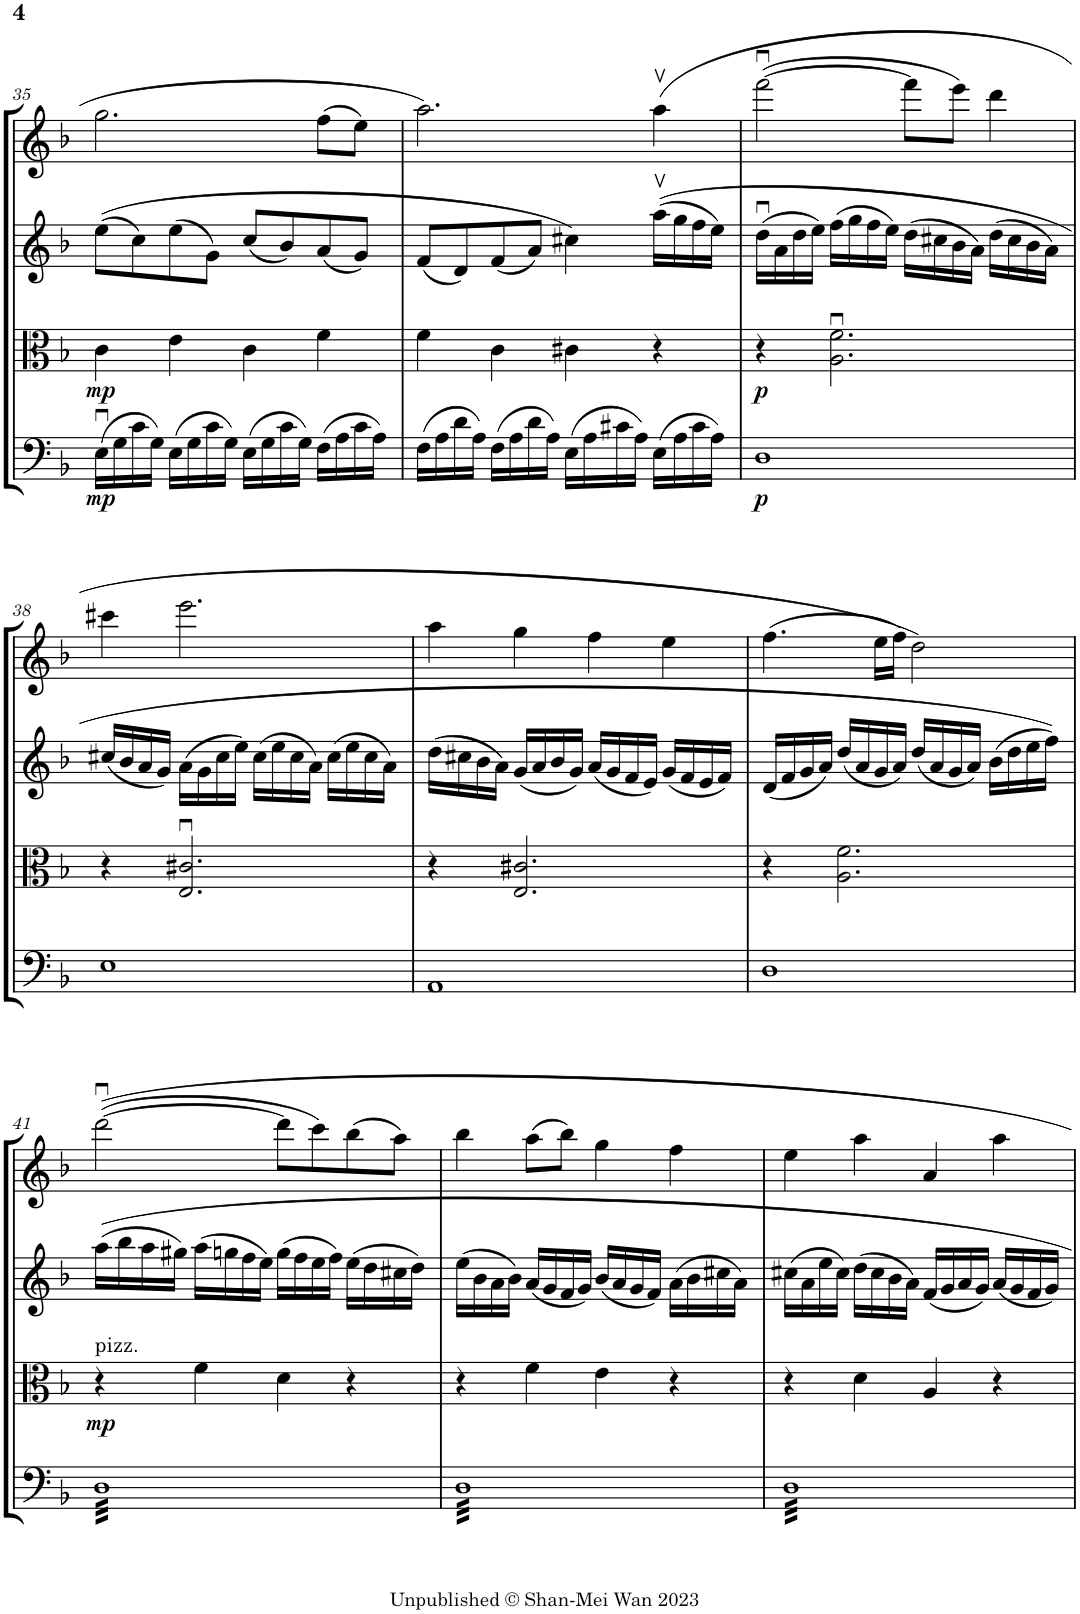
**kern	**dynam	**kern	**dynam	**kern	**kern
*part4	*part4	*part3	*part3	*part2	*part1
*staff4	*staff4	*staff3	*staff3	*staff2	*staff1
*I"Violoncello	*	*I"Viola	*	*I"Violin II	*I"Violin I
*I'Vc	*	*I'Vla	*	*I'Vln	*I'Vln
!!LO:PB:g=z
*clefF4	*	*clefC3	*	*clefG2	*clefG2
*k[b-]	*	*k[b-]	*	*k[b-]	*k[b-]
*M4/4	*	*M4/4	*	*M4/4	*M4/4
=35	=35	=35	=35	=35	=35
!	!LO:DY:b	!	!LO:DY:b	!	!
(16Eu\LL	mp	4c\	mp	((8ee\L	2.gg\
16G\	.	.	.	.	.
16c\	.	.	.	8cc\)	.
16G\JJ)	.	.	.	.	.
(16E\LL	.	4e\	.	(8ee\	.
16G\	.	.	.	.	.
16c\	.	.	.	8g\J)	.
16G\JJ)	.	.	.	.	.
(16E\LL	.	4c\	.	(8cc/L	.
16G\	.	.	.	.	.
16c\	.	.	.	8b-/)	.
16G\JJ)	.	.	.	.	.
(16F\LL	.	4f\	.	(8a/	(8ff\L
16A\	.	.	.	.	.
16c\	.	.	.	8g/J)	8ee\J)
16A\JJ)	.	.	.	.	.
=36	=36	=36	=36	=36	=36
(16F\LL	.	4f\	.	(8f/L	2.aa\
16A\	.	.	.	.	.
16d\	.	.	.	8d/)	.
16A\JJ)	.	.	.	.	.
(16F\LL	.	4c\	.	(8f/	.
16A\	.	.	.	.	.
16d\	.	.	.	8a/J)	.
16A\JJ)	.	.	.	.	.
(16E\LL	.	4c#X\	.	4cc#X\)	.
16A\	.	.	.	.	.
16c#X\	.	.	.	.	.
16A\JJ)	.	.	.	.	.
(16E\LL	.	4r	.	((16aav\LL	(4aav\
16A\	.	.	.	16gg\	.
16c#\	.	.	.	16ff\	.
16A\JJ)	.	.	.	16ee\JJ)	.
=37	=37	=37	=37	=37	=37
!	!LO:DY:b	!	!LO:DY:b	!	!
1D	p	4r	p	(16ddu\LL	([2fffu\
.	.	.	.	16a\	.
.	.	.	.	16dd\	.
.	.	.	.	16ee\JJ)	.
.	.	2.A\u 2.f\u	.	(16ff\LL	.
.	.	.	.	16gg\	.
.	.	.	.	16ff\	.
.	.	.	.	16ee\JJ)	.
.	.	.	.	(16dd\LL	8fff\L]
.	.	.	.	16cc#X\	.
.	.	.	.	16b-\	8eee\J)
.	.	.	.	16a\JJ)	.
.	.	.	.	(16dd\LL	4ddd\
.	.	.	.	16cc#\	.
.	.	.	.	16b-\	.
.	.	.	.	16a\JJ)	.
!!LO:LB:g=z
=38	=38	=38	=38	=38	=38
1E	.	4r	.	(16cc#X/LL	4ccc#X\
.	.	.	.	16b-/	.
.	.	.	.	16a/	.
.	.	.	.	16g/JJ)	.
.	.	2.E/u 2.c#X/u	.	(16a\LL	2.eee\
.	.	.	.	16g\	.
.	.	.	.	16cc#\	.
.	.	.	.	16ee\JJ)	.
.	.	.	.	(16cc#\LL	.
.	.	.	.	16ee\	.
.	.	.	.	16cc#\	.
.	.	.	.	16a\JJ)	.
.	.	.	.	(16cc#\LL	.
.	.	.	.	16ee\	.
.	.	.	.	16cc#\	.
.	.	.	.	16a\JJ)	.
=39	=39	=39	=39	=39	=39
1AA	.	4r	.	(16dd\LL	4aa\
.	.	.	.	16cc#X\	.
.	.	.	.	16b-\	.
.	.	.	.	16a\JJ)	.
.	.	2.E/ 2.c#X/	.	(16g/LL	4gg\
.	.	.	.	16a/	.
.	.	.	.	16b-/	.
.	.	.	.	16g/JJ)	.
.	.	.	.	(16a/LL	4ff\
.	.	.	.	16g/	.
.	.	.	.	16f/	.
.	.	.	.	16e/JJ)	.
.	.	.	.	(16g/LL	4ee\
.	.	.	.	16f/	.
.	.	.	.	16e/	.
.	.	.	.	16f/JJ)	.
=40	=40	=40	=40	=40	=40
1D	.	4r	.	(16d/LL	(4.ff\
.	.	.	.	16f/	.
.	.	.	.	16g/	.
.	.	.	.	16a/JJ)	.
.	.	2.A\ 2.f\	.	(16dd/LL	.
.	.	.	.	16a/	.
.	.	.	.	16g/	16ee\LL
.	.	.	.	16a/JJ)	16ff\JJ)
.	.	.	.	(16dd/LL	2dd\)
.	.	.	.	16a/	.
.	.	.	.	16g/	.
.	.	.	.	16a/JJ)	.
.	.	.	.	(16b-\LL	.
.	.	.	.	16dd\	.
.	.	.	.	16ee\	.
.	.	.	.	16ff\JJ))	.
!!LO:LB:g=z
=41	=41	=41	=41	=41	=41
!	!	!LO:TX:a:t=pizz.	!	!	!
!	!	!	!LO:DY:b	!	!
*tremolo	*	*	*	*	*
32DLLL	.	4r	mp	(16aa\LL	([2dddu\
32D	.	.	.	.	.
32D	.	.	.	16bb-\	.
32D	.	.	.	.	.
32D	.	.	.	16aa\	.
32D	.	.	.	.	.
32D	.	.	.	16gg#X\JJ)	.
32D	.	.	.	.	.
32D	.	4f\	.	(16aa\LL	.
32D	.	.	.	.	.
32D	.	.	.	16ggn\	.
32D	.	.	.	.	.
32D	.	.	.	16ff\	.
32D	.	.	.	.	.
32D	.	.	.	16ee\JJ)	.
32D	.	.	.	.	.
32D	.	4d\	.	(16gg\LL	8ddd\L]
32D	.	.	.	.	.
32D	.	.	.	16ff\	.
32D	.	.	.	.	.
32D	.	.	.	16ee\	8ccc\)
32D	.	.	.	.	.
32D	.	.	.	16ff\JJ)	.
32D	.	.	.	.	.
32D	.	4r	.	(16ee\LL	(8bb-\
32D	.	.	.	.	.
32D	.	.	.	16dd\	.
32D	.	.	.	.	.
32D	.	.	.	16cc#X\	8aa\J)
32D	.	.	.	.	.
32D	.	.	.	16dd\JJ)	.
32DJJJ	.	.	.	.	.
=42	=42	=42	=42	=42	=42
32DLLL	.	4r	.	(16ee\LL	4bb-\
32D	.	.	.	.	.
32D	.	.	.	16b-\	.
32D	.	.	.	.	.
32D	.	.	.	16a\	.
32D	.	.	.	.	.
32D	.	.	.	16b-\JJ)	.
32D	.	.	.	.	.
32D	.	4f\	.	(16a/LL	(8aa\L
32D	.	.	.	.	.
32D	.	.	.	16g/	.
32D	.	.	.	.	.
32D	.	.	.	16f/	8bb-\J)
32D	.	.	.	.	.
32D	.	.	.	16g/JJ)	.
32D	.	.	.	.	.
32D	.	4e\	.	(16b-/LL	4gg\
32D	.	.	.	.	.
32D	.	.	.	16a/	.
32D	.	.	.	.	.
32D	.	.	.	16g/	.
32D	.	.	.	.	.
32D	.	.	.	16f/JJ)	.
32D	.	.	.	.	.
32D	.	4r	.	(16a\LL	4ff\
32D	.	.	.	.	.
32D	.	.	.	16b-\	.
32D	.	.	.	.	.
32D	.	.	.	16cc#X\	.
32D	.	.	.	.	.
32D	.	.	.	16a\JJ)	.
32DJJJ	.	.	.	.	.
=43	=43	=43	=43	=43	=43
32DLLL	.	4r	.	(16cc#X\LL	4ee\
32D	.	.	.	.	.
32D	.	.	.	16a\	.
32D	.	.	.	.	.
32D	.	.	.	16ee\	.
32D	.	.	.	.	.
32D	.	.	.	16cc#\JJ)	.
32D	.	.	.	.	.
32D	.	4d\	.	(16dd\LL	4aa\
32D	.	.	.	.	.
32D	.	.	.	16cc#\	.
32D	.	.	.	.	.
32D	.	.	.	16b-\	.
32D	.	.	.	.	.
32D	.	.	.	16a\JJ)	.
32D	.	.	.	.	.
32D	.	4A/	.	(16f/LL	4a/
32D	.	.	.	.	.
32D	.	.	.	16g/	.
32D	.	.	.	.	.
32D	.	.	.	16a/	.
32D	.	.	.	.	.
32D	.	.	.	16g/JJ)	.
32D	.	.	.	.	.
32D	.	4r	.	(16a/LL	4aa\
32D	.	.	.	.	.
32D	.	.	.	16g/	.
32D	.	.	.	.	.
32D	.	.	.	16f/	.
32D	.	.	.	.	.
32D	.	.	.	16g/JJ)	.
32DJJJ	.	.	.	.	.
*Xtremolo	*	*	*	*	*
=	=	=	=	=	=
*-	*-	*-	*-	*-	*-
